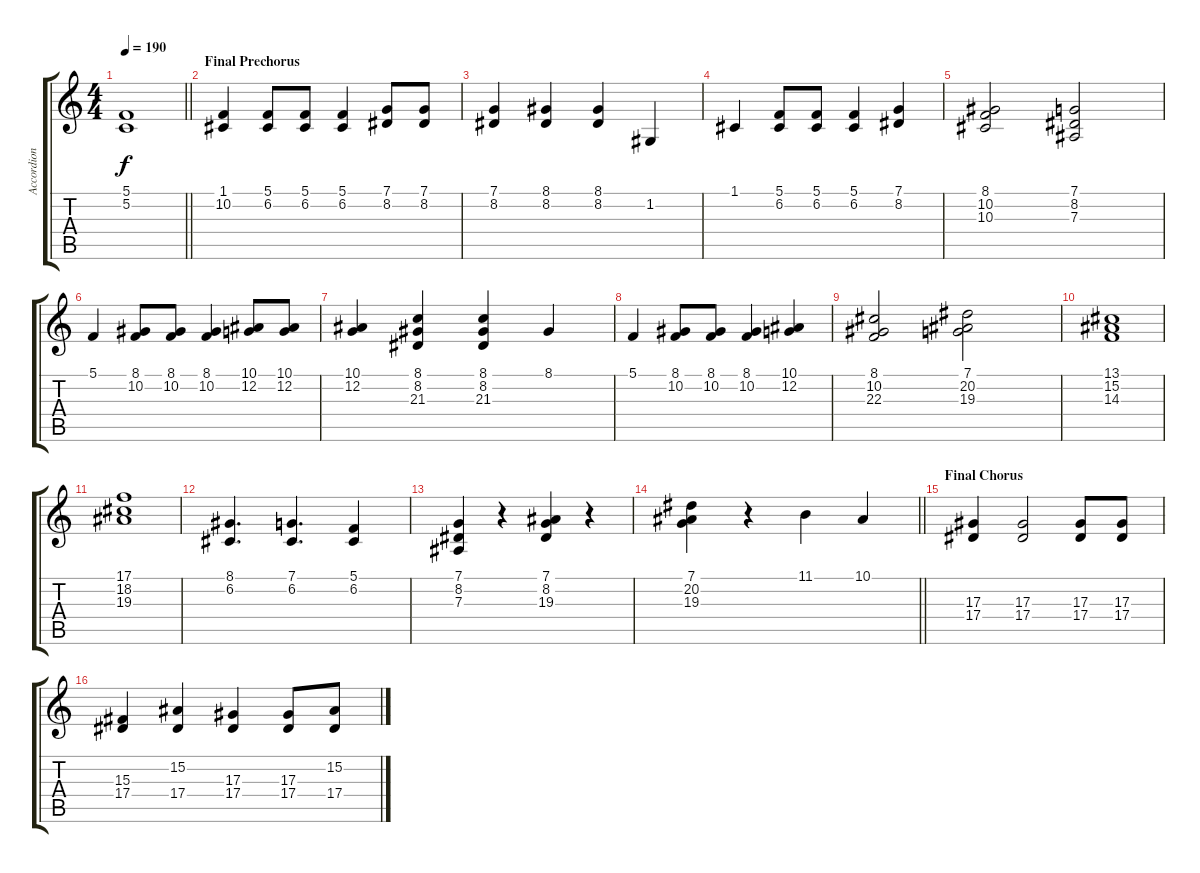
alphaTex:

\track ("Accordion" "Accordion") {instrument accordion}
\staff {score tabs}
\tuning (C4 G3 Eb3 Bb2 F2 C2) {hide}
\ts (4 4)
\tempo 190
\clef g2
\barLineRight lightlight
\ks c
(5.1{t} 5.2{t}).1{dy f} |
\section ("" "Final Prechorus")
(1.1 10.2).4 (5.1 6.2).8 (5.1 6.2).8 (5.1 6.2).4 (7.1 8.2).8 (7.1 8.2).8 |
(7.1 8.2).4 (8.1 8.2).4 (8.1 8.2).4 1.2.4 |
1.1.4 (5.1 6.2).8 (5.1 6.2).8 (5.1 6.2).4 (7.1 8.2).4 |
(8.1 10.2 10.3).2 (7.1 8.2 7.3).2 |
5.1.4 (8.1 10.2).8 (8.1 10.2).8 (8.1 10.2).4 (10.1 12.2).8 (10.1 12.2).8 |
(10.1 12.2).4 (8.1 8.2 21.3).4 (8.1 8.2 21.3).4 8.1.4 |
5.1.4 (8.1 10.2).8 (8.1 10.2).8 (8.1 10.2).4 (10.1 12.2).4 |
(8.1 10.2 22.3).2 (7.1 20.2 19.3).2 |
(13.1 15.2 14.3).1 |
(17.1 18.2 19.3).1 |
(8.1 6.2).4{d} (7.1 6.2).4{d} (5.1 6.2).4 |
(7.1 8.2 7.3).4 r.4 (7.1 8.2 19.3).4 r.4 |
\barLineRight lightlight
(7.1 20.2 19.3).4 r.4 11.1.4 10.1.4 |
\section ("" "Final Chorus")
(17.3 17.4).4 (17.3 17.4).2 (17.3 17.4).8 (17.3 17.4).8 |
(15.3 17.4).4 (15.2 17.4).4 (17.3 17.4).4 (17.3 17.4).8 (15.2 17.4).8
